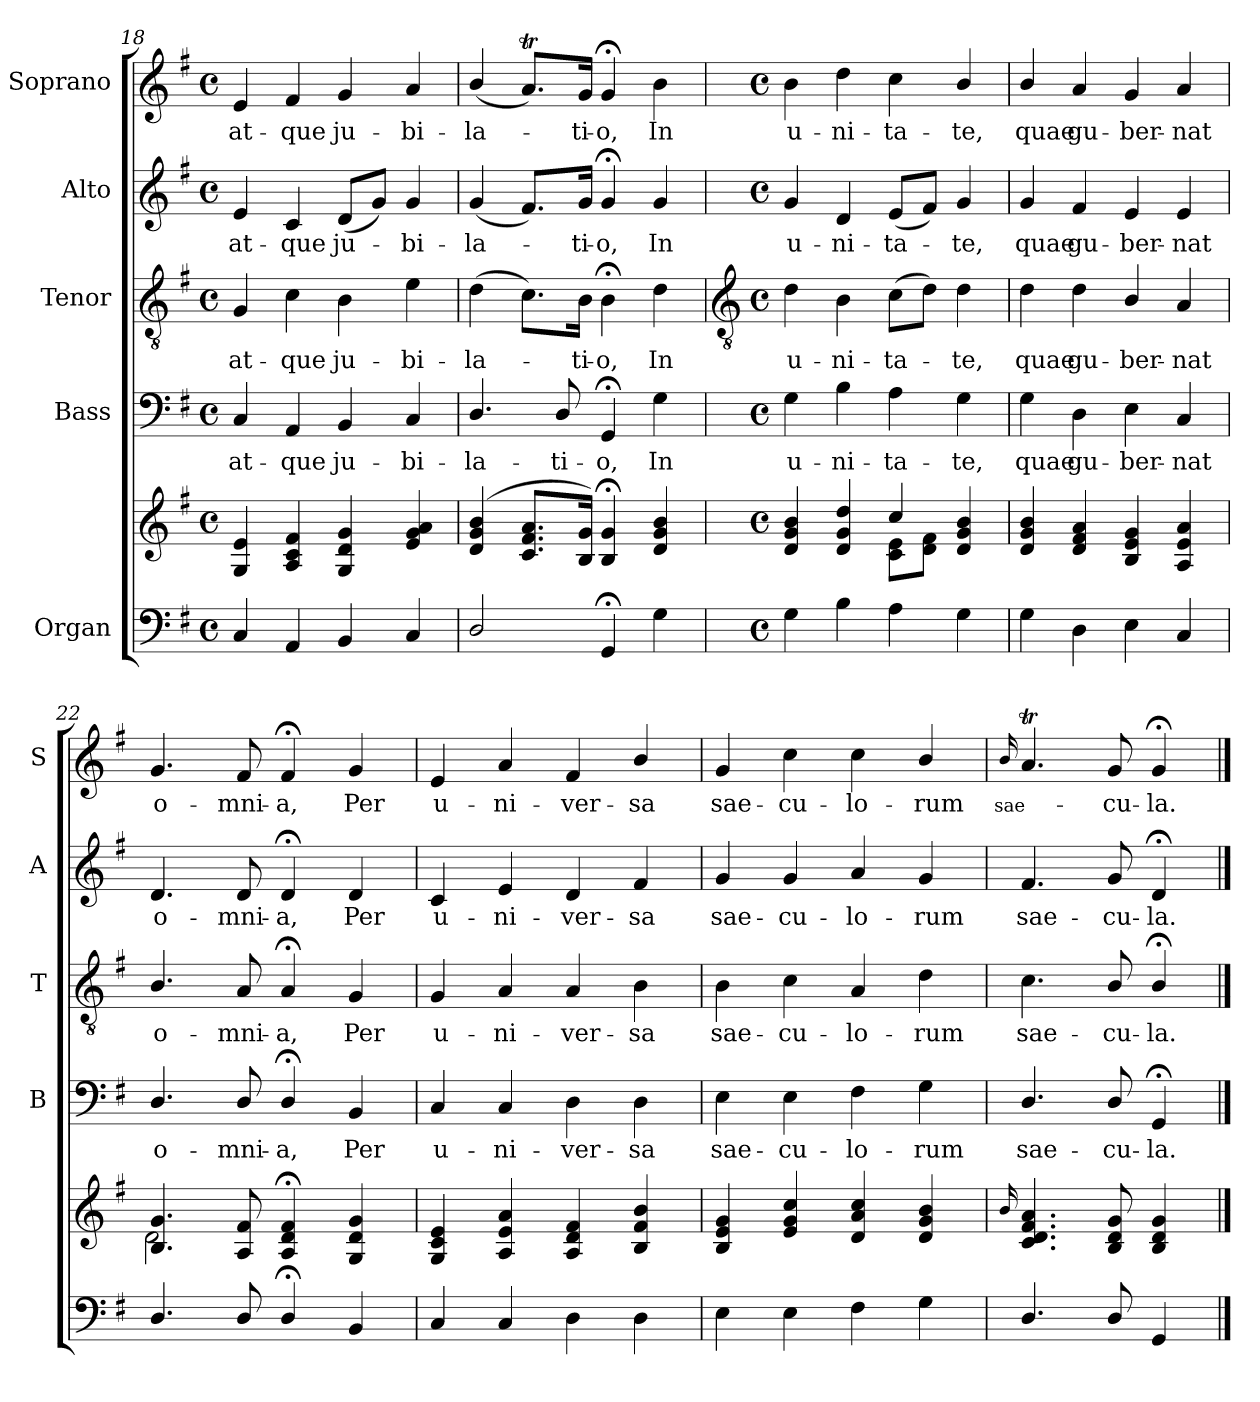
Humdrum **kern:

**kern	**kern	**kern	**text	**kern	**text	**kern	**text	**kern	**text
*part5	*part5	*part4	*part4	*part3	*part3	*part2	*part2	*part1	*part1
*staff6	*staff5	*staff4	*staff4	*staff3	*staff3	*staff2	*staff2	*staff1	*staff1
*I"Organ	*	*I"Bass	*	*I"Tenor	*	*I"Alto	*	*I"Soprano	*
*	*	*I'B	*	*I'T	*	*I'A	*	*I'S	*
*clefF4	*clefG2	*clefF4	*	*clefGv2	*	*clefG2	*	*clefG2	*
*k[f#]	*k[f#]	*k[f#]	*	*k[f#]	*	*k[f#]	*	*k[f#]	*
*G:	*G:	*G:	*	*G:	*	*G:	*	*G:	*
*M4/4	*M4/4	*M4/4	*	*M4/4	*	*M4/4	*	*M4/4	*
*met(c)	*met(c)	*met(c)	*	*met(c)	*	*met(c)	*	*met(c)	*
=18	=18	=18	=18	=18	=18	=18	=18	=18	=18
*	*^	*	*	*	*	*	*	*	*
!	!	!	!	!LO:LY:b	!	!LO:LY:b	!	!LO:LY:b	!	!LO:LY:b
4C	4G/ 4e/	1ryy	4C	at-	4G	at-	4e	at-	4e	at-
!	!	!	!	!LO:LY:b	!	!LO:LY:b	!	!LO:LY:b	!	!LO:LY:b
4AA	4A/ 4c/ 4f#/	.	4AA	-que	4c	-que	4c	-que	4f#	-que
!	!	!	!	!LO:LY:b	!	!LO:LY:b	!	!LO:LY:b	!	!LO:LY:b
4BB	4G/ 4d/ 4g/	.	4BB	ju-	4B	ju-	(8dL	ju-	4g	ju-
.	.	.	.	.	.	.	8gJ)	.	.	.
!	!	!	!	!LO:LY:b	!	!LO:LY:b	!	!LO:LY:b	!	!LO:LY:b
4C	4e/ 4g/ 4a/	.	4C	-bi-	4e	-bi-	4g	bi-	4a	-bi-
=19	=19	=19	=19	=19	=19	=19	=19	=19	=19	=19
!	!	!	!	!LO:LY:b	!	!LO:LY:b	!	!LO:LY:b	!	!LO:LY:b
2D/	(>4d/ 4g/ 4b/	1ryy	4.D/	-la-	(>4d	-la-	(<4g	-la-	(<4b/	-la-
.	8.c/ 8.f#/ 8.a/L	.	.	.	8.cL)	.	8.f#L)	.	8.aTL)	.
!	!	!	!	!LO:LY:b	!	!	!	!	!	!
.	.	.	8D/	-ti-	.	.	.	.	.	.
!	!	!	!	!	!	!LO:LY:b	!	!LO:LY:b	!	!LO:LY:b
.	16B/ 16g/J)	.	.	.	16BJ	ti-	16gJ	ti-	16gJ	ti-
!	!	!	!	!LO:LY:b	!	!LO:LY:b	!	!LO:LY:b	!	!LO:LY:b
4GG;	4B/;< 4g/;<	.	4GG;<	-o,	4B;<	-o,	4g;<	-o,	4g;<	-o,
!	!	!	!	!LO:LY:b	!	!LO:LY:b	!	!LO:LY:b	!	!LO:LY:b
4G	4d/ 4g/ 4b/	.	4G	In	4d	In	4g	In	4b	In
!!LO:LB:g=z
=20	=20	=20	=20	=20	=20	=20	=20	=20	=20	=20
*	*	*	*	*	*clefGv2	*	*	*	*	*
*M4/4	*M4/4	*	*M4/4	*	*M4/4	*	*M4/4	*	*M4/4	*
*met(c)	*met(c)	*	*met(c)	*	*met(c)	*	*met(c)	*	*met(c)	*
!	!	!	!	!LO:LY:b	!	!LO:LY:b	!	!LO:LY:b	!	!LO:LY:b
4G	4d/ 4g/ 4b/	2ryy	4G	u-	4d	u-	4g	u-	4b	u-
!	!	!	!	!LO:LY:b	!	!LO:LY:b	!	!LO:LY:b	!	!LO:LY:b
4B	4d/ 4g/ 4dd/	.	4B	-ni-	4B	-ni-	4d	-ni-	4dd	-ni-
!	!	!	!	!LO:LY:b	!	!LO:LY:b	!	!LO:LY:b	!	!LO:LY:b
4A	4cc/	8c\ 8e\L	4A	-ta-	(>8cL	-ta-	(<8eL	-ta-	4cc	-ta-
.	.	8d\ 8f#\J	.	.	8dJ)	.	8f#J)	.	.	.
!	!	!	!	!LO:LY:b	!	!LO:LY:b	!	!LO:LY:b	!	!LO:LY:b
4G	4d/ 4g/ 4b/	4ryy	4G	-te,	4d	te,	4g	te,	4b/	-te,
=21	=21	=21	=21	=21	=21	=21	=21	=21	=21	=21
!	!	!	!	!LO:LY:b	!	!LO:LY:b	!	!LO:LY:b	!	!LO:LY:b
4G	4d/ 4g/ 4b/	1ryy	4G	quae	4d	quae	4g	quae	4b/	quae
!	!	!	!	!LO:LY:b	!	!LO:LY:b	!	!LO:LY:b	!	!LO:LY:b
4D	4d/ 4f#/ 4a/	.	4D	gu-	4d	gu-	4f#	gu-	4a	gu-
!	!	!	!	!LO:LY:b	!	!LO:LY:b	!	!LO:LY:b	!	!LO:LY:b
4E	4B/ 4e/ 4g/	.	4E	-ber-	4B/	-ber-	4e	-ber-	4g	-ber-
!	!	!	!	!LO:LY:b	!	!LO:LY:b	!	!LO:LY:b	!	!LO:LY:b
4C	4A/ 4e/ 4a/	.	4C	-nat	4A	-nat	4e	-nat	4a	-nat
=22	=22	=22	=22	=22	=22	=22	=22	=22	=22	=22
!	!	!	!	!LO:LY:b	!	!LO:LY:b	!	!LO:LY:b	!	!LO:LY:b
4.D/	4.B/ 4.g/	2d\	4.D/	o-	4.B/	o-	4.d	o-	4.g	o-
!	!	!	!	!LO:LY:b	!	!LO:LY:b	!	!LO:LY:b	!	!LO:LY:b
8D/	8A/ 8f#/	.	8D/	-mni-	8A	-mni-	8d	-mni-	8f#	-mni-
!	!	!	!	!LO:LY:b	!	!LO:LY:b	!	!LO:LY:b	!	!LO:LY:b
4D;/	4A/;< 4d/;< 4f#/;<	2ryy	4D;</	-a,	4A;<	-a,	4d;<	-a,	4f#;<	-a,
!	!	!	!	!LO:LY:b	!	!LO:LY:b	!	!LO:LY:b	!	!LO:LY:b
4BB	4G/ 4d/ 4g/	.	4BB	Per	4G	Per	4d	Per	4g	Per
=23	=23	=23	=23	=23	=23	=23	=23	=23	=23	=23
!	!	!	!	!LO:LY:b	!	!LO:LY:b	!	!LO:LY:b	!	!LO:LY:b
4C	4G/ 4c/ 4e/	1ryy	4C	u-	4G	u-	4c	u-	4e	u-
!	!	!	!	!LO:LY:b	!	!LO:LY:b	!	!LO:LY:b	!	!LO:LY:b
4C	4A/ 4e/ 4a/	.	4C	-ni-	4A	-ni-	4e	-ni-	4a	-ni-
!	!	!	!	!LO:LY:b	!	!LO:LY:b	!	!LO:LY:b	!	!LO:LY:b
4D	4A/ 4d/ 4f#/	.	4D	-ver-	4A	-ver-	4d	-ver-	4f#	-ver-
!	!	!	!	!LO:LY:b	!	!LO:LY:b	!	!LO:LY:b	!	!LO:LY:b
4D	4B/ 4f#/ 4b/	.	4D	-sa	4B	-sa	4f#	-sa	4b/	-sa
=24	=24	=24	=24	=24	=24	=24	=24	=24	=24	=24
!	!	!	!	!LO:LY:b	!	!LO:LY:b	!	!LO:LY:b	!	!LO:LY:b
4E	4B/ 4e/ 4g/	1ryy	4E	sae-	4B	sae-	4g	sae-	4g	sae-
!	!	!	!	!LO:LY:b	!	!LO:LY:b	!	!LO:LY:b	!	!LO:LY:b
4E	4e/ 4g/ 4cc/	.	4E	-cu-	4c	-cu-	4g	-cu-	4cc	-cu-
!	!	!	!	!LO:LY:b	!	!LO:LY:b	!	!LO:LY:b	!	!LO:LY:b
4F#	4d/ 4a/ 4cc/	.	4F#	-lo-	4A	-lo-	4a	-lo-	4cc	-lo-
!	!	!	!	!LO:LY:b	!	!LO:LY:b	!	!LO:LY:b	!	!LO:LY:b
4G	4d/ 4g/ 4b/	.	4G	-rum	4d	-rum	4g	-rum	4b/	-rum
=25	=25	=25	=25	=25	=25	=25	=25	=25	=25	=25
!	!	!	!	!	!	!	!	!	!	!LO:LY:b
.	16qqb/	.	.	.	.	.	.	.	16qqb/	sae-
!	!	!	!	!LO:LY:b	!	!LO:LY:b	!	!LO:LY:b	!	!
4.D/	4.c/ 4.d/ 4.f#/ 4.a/	2.ryy	4.D/	sae-	4.c	sae-	4.f#	sae-	4.aT	.
!	!	!	!	!LO:LY:b	!	!LO:LY:b	!	!LO:LY:b	!	!LO:LY:b
8D/	8B/ 8d/ 8g/	.	8D/	-cu-	8B/	-cu-	8g	-cu-	8g	cu-
!	!	!	!	!LO:LY:b	!	!LO:LY:b	!	!LO:LY:b	!	!LO:LY:b
4GG	4B/ 4d/ 4g/	.	4GG;<	-la.	4B;</	-la.	4d;<	-la.	4g;<	-la.
*	*v	*v	*	*	*	*	*	*	*	*
==	==	==	==	==	==	==	==	==	==
*-	*-	*-	*-	*-	*-	*-	*-	*-	*-
